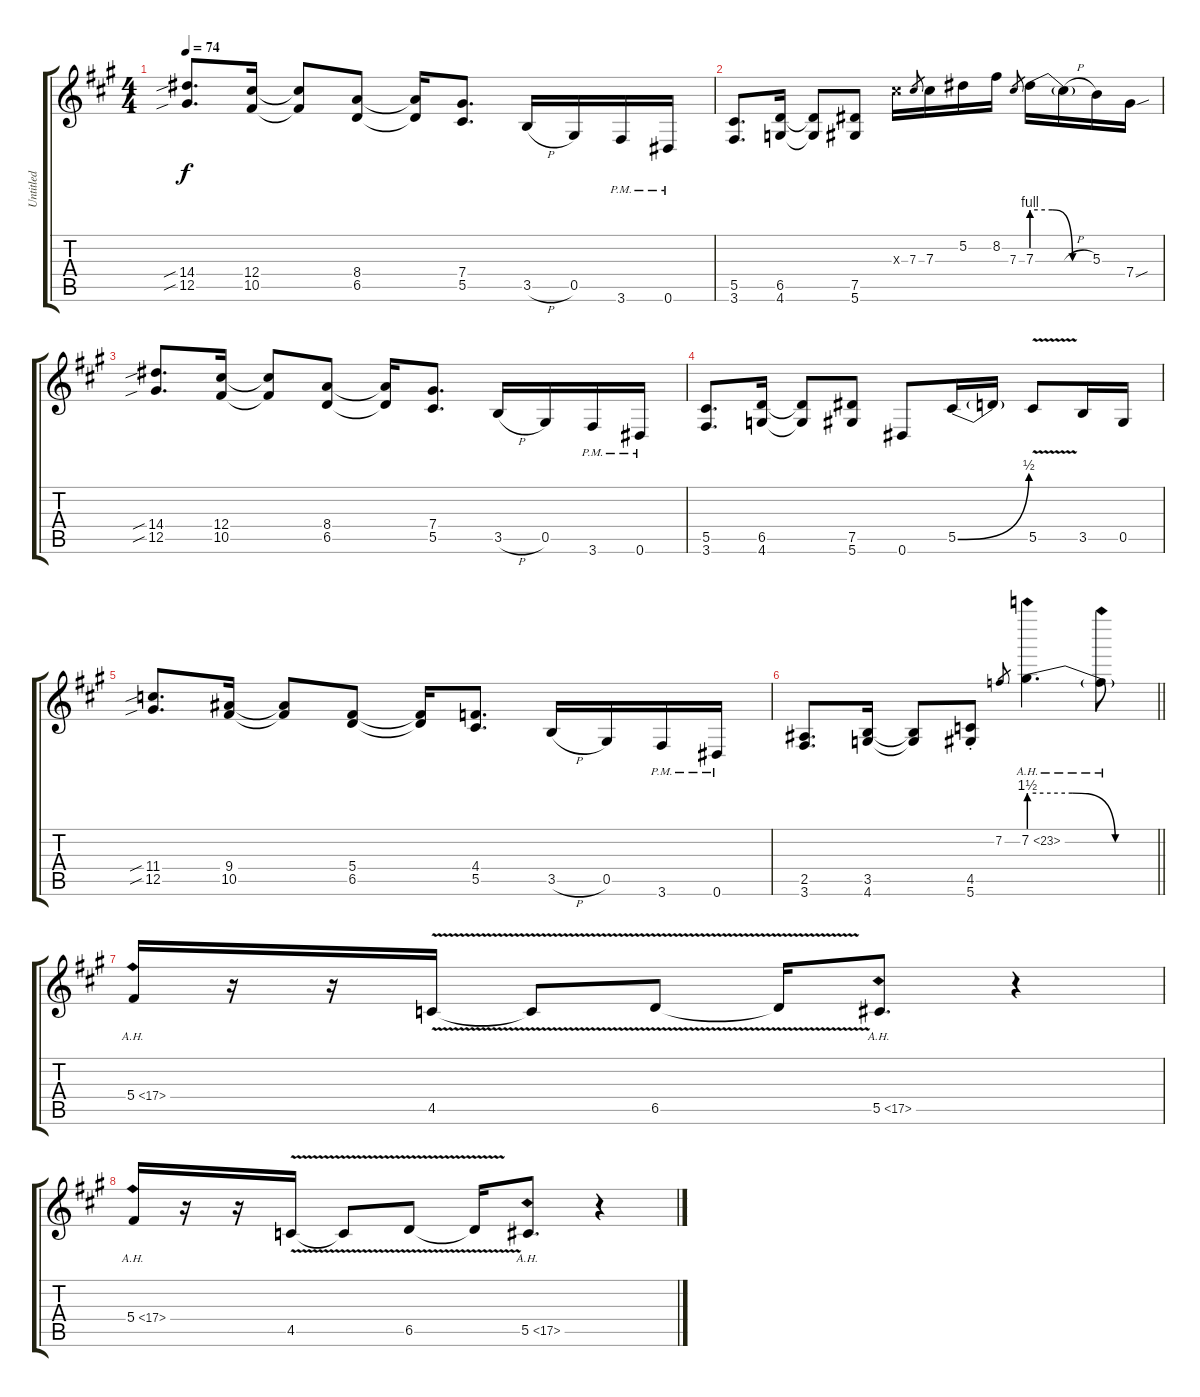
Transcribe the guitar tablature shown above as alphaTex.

\track ("Untitled" "Untitled") {instrument distortionguitar}
\staff {score tabs}
\tuning (Eb4 Bb3 Gb3 Db3 Ab2 Eb2) {hide}
\ts (4 4)
\tempo 74
\clef g2
\ks a
(14.4{sib} 12.5{sib}).8{d dy f} (12.4 10.5).16 (12.4{t} 10.5{t}).8 (8.4 6.5).8 (8.4{t} 6.5{t}).16 (7.4 5.5).8{d} 3.5{h}.16 0.5.16 3.6{pm}.16 0.6{pm}.16 |
(5.5 3.6).8{d} (6.5 4.6).16 (6.5{t} 4.6{t}).8 (7.5 5.6).8 7.3{x}.16 7.3.8{gr} 7.3.16 5.2.16 8.2.16 7.3.8{gr} 7.3{be (custom 0 4 20 4 40 0 60 0)}.16 7.3{h t}.16 5.3.16 7.4{sou}.16 |
(14.4{sib} 12.5{sib}).8{d} (12.4 10.5).16 (12.4{t} 10.5{t}).8 (8.4 6.5).8 (8.4{t} 6.5{t}).16 (7.4 5.5).8{d} 3.5{h}.16 0.5.16 3.6{pm}.16 0.6{pm}.16 |
(5.5 3.6).8{d} (6.5 4.6).16 (6.5{t} 4.6{t}).8 (7.5 5.6).8 0.6.8 5.5{be (bend 0 0 60 2)}.16 5.5{t}.16 5.5{v}.8 3.5.16 0.5.16 |
(11.4{sib} 12.5{sib}).8{d} (9.4 10.5).16 (9.4{t} 10.5{t}).8 (5.4 6.5).8 (5.4{t} 6.5{t}).16 (4.4 5.5).8{d} 3.5{h}.16 0.5.16 3.6{pm}.16 0.6{pm}.16 |
\barLineRight lightlight
(2.5 3.6).8{d} (3.5 4.6).16 (3.5{t} 4.6{t}).8 (4.5{st} 5.6{st}).8 7.2.8{gr} 7.2{be (custom 0 6 20 6 40 0 60 0) ah 16}.4{d} 7.2{ah 16 t}.8 |
5.4{ah 12}.16 r.16 r.16 4.5{v}.16 4.5{v t}.8 6.5{v}.8 6.5{v t}.16 5.5{ah 12}.8{d} r.4 |
5.4{ah 12}.16 r.16 r.16 4.5{v}.16 4.5{v t}.8 6.5{v}.8 6.5{v t}.16 5.5{ah 12}.8{d} r.4
